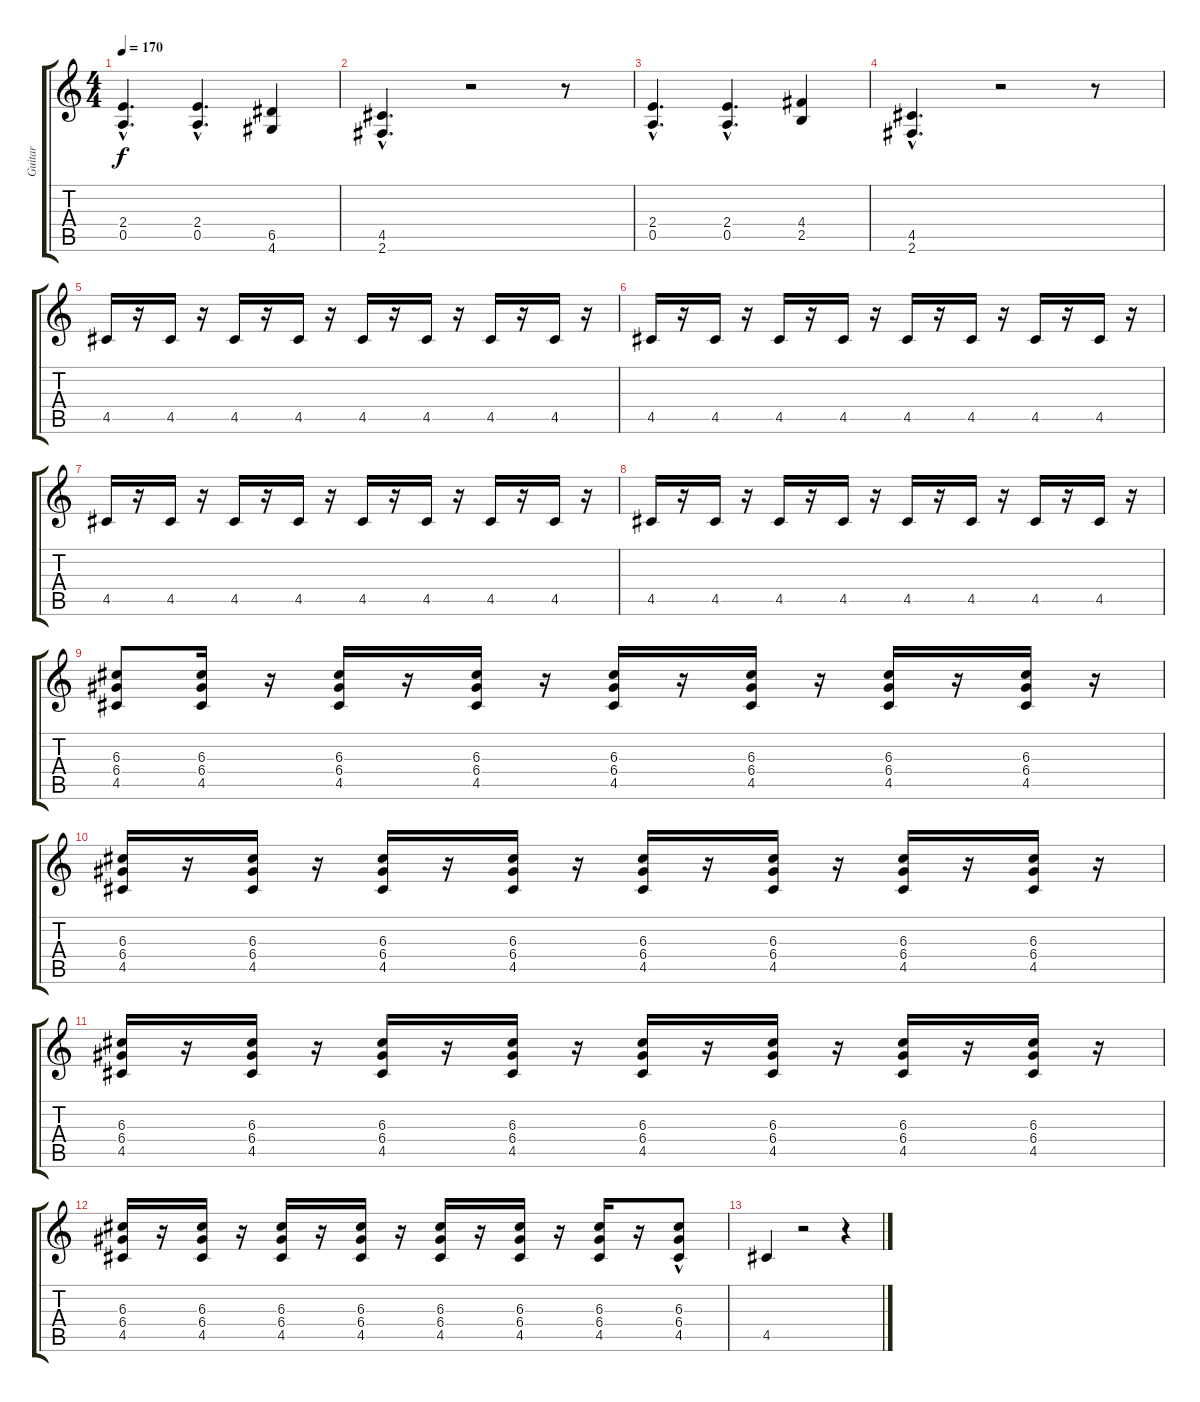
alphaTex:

\track ("Guitar" "Guitar") {instrument distortionguitar}
\staff {score tabs}
\tuning (E4 B3 G3 D3 A2 E2) {hide}
\ts (4 4)
\tempo 170
\clef g2
\ks c
(2.4{hac} 0.5{hac}).4{d dy f} (2.4{hac} 0.5{hac}).4{d} (6.5 4.6).4 |
(4.5{hac} 2.6{hac}).4{d} r.2 r.8 |
(2.4{hac} 0.5{hac}).4{d} (2.4{hac} 0.5{hac}).4{d} (4.4 2.5).4 |
(4.5{hac} 2.6{hac}).4{d} r.2 r.8 |
4.5.16 r.16 4.5.16 r.16 4.5.16 r.16 4.5.16 r.16 4.5.16 r.16 4.5.16 r.16 4.5.16 r.16 4.5.16 r.16 |
4.5.16 r.16 4.5.16 r.16 4.5.16 r.16 4.5.16 r.16 4.5.16 r.16 4.5.16 r.16 4.5.16 r.16 4.5.16 r.16 |
4.5.16 r.16 4.5.16 r.16 4.5.16 r.16 4.5.16 r.16 4.5.16 r.16 4.5.16 r.16 4.5.16 r.16 4.5.16 r.16 |
4.5.16 r.16 4.5.16 r.16 4.5.16 r.16 4.5.16 r.16 4.5.16 r.16 4.5.16 r.16 4.5.16 r.16 4.5.16 r.16 |
(6.3 6.4 4.5).8 (6.3 6.4 4.5).16 r.16 (6.3 6.4 4.5).16 r.16 (6.3 6.4 4.5).16 r.16 (6.3 6.4 4.5).16 r.16 (6.3 6.4 4.5).16 r.16 (6.3 6.4 4.5).16 r.16 (6.3 6.4 4.5).16 r.16 |
(6.3 6.4 4.5).16 r.16 (6.3 6.4 4.5).16 r.16 (6.3 6.4 4.5).16 r.16 (6.3 6.4 4.5).16 r.16 (6.3 6.4 4.5).16 r.16 (6.3 6.4 4.5).16 r.16 (6.3 6.4 4.5).16 r.16 (6.3 6.4 4.5).16 r.16 |
(6.3 6.4 4.5).16 r.16 (6.3 6.4 4.5).16 r.16 (6.3 6.4 4.5).16 r.16 (6.3 6.4 4.5).16 r.16 (6.3 6.4 4.5).16 r.16 (6.3 6.4 4.5).16 r.16 (6.3 6.4 4.5).16 r.16 (6.3 6.4 4.5).16 r.16 |
(6.3 6.4 4.5).16 r.16 (6.3 6.4 4.5).16 r.16 (6.3 6.4 4.5).16 r.16 (6.3 6.4 4.5).16 r.16 (6.3 6.4 4.5).16 r.16 (6.3 6.4 4.5).16 r.16 (6.3 6.4 4.5).16 r.16 (6.3{hac} 6.4{hac} 4.5).8 |
4.5.4 r.2 r.4
